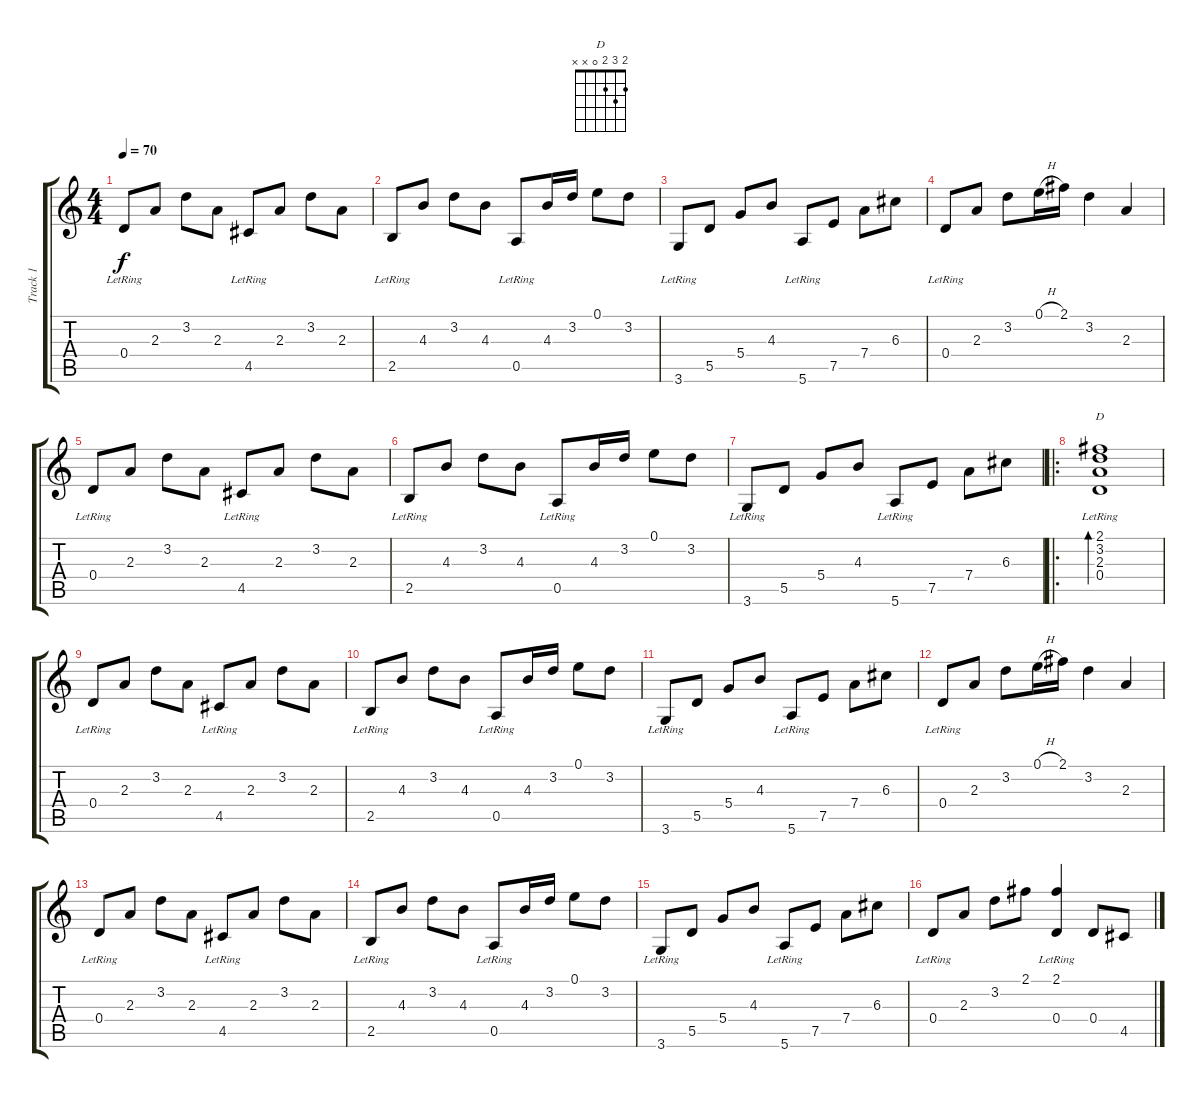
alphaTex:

\track ("Track 1" "Track 1") {instrument acousticguitarsteel}
\staff {score tabs}
\tuning (E4 B3 G3 D3 A2 E2) {hide}
\chord ("D" 2 3 2 0 x x)
\ts (4 4)
\tempo 70
\clef g2
\ks c
0.4{lr}.8{dy f instrument acousticguitarsteel} 2.3.8 3.2.8 2.3.8 4.5{lr}.8 2.3.8 3.2.8 2.3.8 |
2.5{lr}.8 4.3.8 3.2.8 4.3.8 0.5{lr}.8 4.3.16 3.2.16 0.1.8 3.2.8 |
3.6{lr}.8 5.5.8 5.4.8 4.3.8 5.6{lr}.8 7.5.8 7.4.8 6.3.8 |
0.4{lr}.8 2.3.8 3.2.8 0.1{h}.16 2.1.16 3.2.4 2.3.4 |
0.4{lr}.8 2.3.8 3.2.8 2.3.8 4.5{lr}.8 2.3.8 3.2.8 2.3.8 |
2.5{lr}.8 4.3.8 3.2.8 4.3.8 0.5{lr}.8 4.3.16 3.2.16 0.1.8 3.2.8 |
3.6{lr}.8 5.5.8 5.4.8 4.3.8 5.6{lr}.8 7.5.8 7.4.8 6.3.8 |
\ro
(2.1 3.2 2.3 0.4{lr}).1{bd 240 ch "D"} |
0.4{lr}.8 2.3.8 3.2.8 2.3.8 4.5{lr}.8 2.3.8 3.2.8 2.3.8 |
2.5{lr}.8 4.3.8 3.2.8 4.3.8 0.5{lr}.8 4.3.16 3.2.16 0.1.8 3.2.8 |
3.6{lr}.8 5.5.8 5.4.8 4.3.8 5.6{lr}.8 7.5.8 7.4.8 6.3.8 |
0.4{lr}.8 2.3.8 3.2.8 0.1{h}.16 2.1.16 3.2.4 2.3.4 |
0.4{lr}.8 2.3.8 3.2.8 2.3.8 4.5{lr}.8 2.3.8 3.2.8 2.3.8 |
2.5{lr}.8 4.3.8 3.2.8 4.3.8 0.5{lr}.8 4.3.16 3.2.16 0.1.8 3.2.8 |
3.6{lr}.8 5.5.8 5.4.8 4.3.8 5.6{lr}.8 7.5.8 7.4.8 6.3.8 |
0.4{lr}.8 2.3.8 3.2.8 2.1.8 (2.1{lr} 0.4).4 0.4.8 4.5.8
